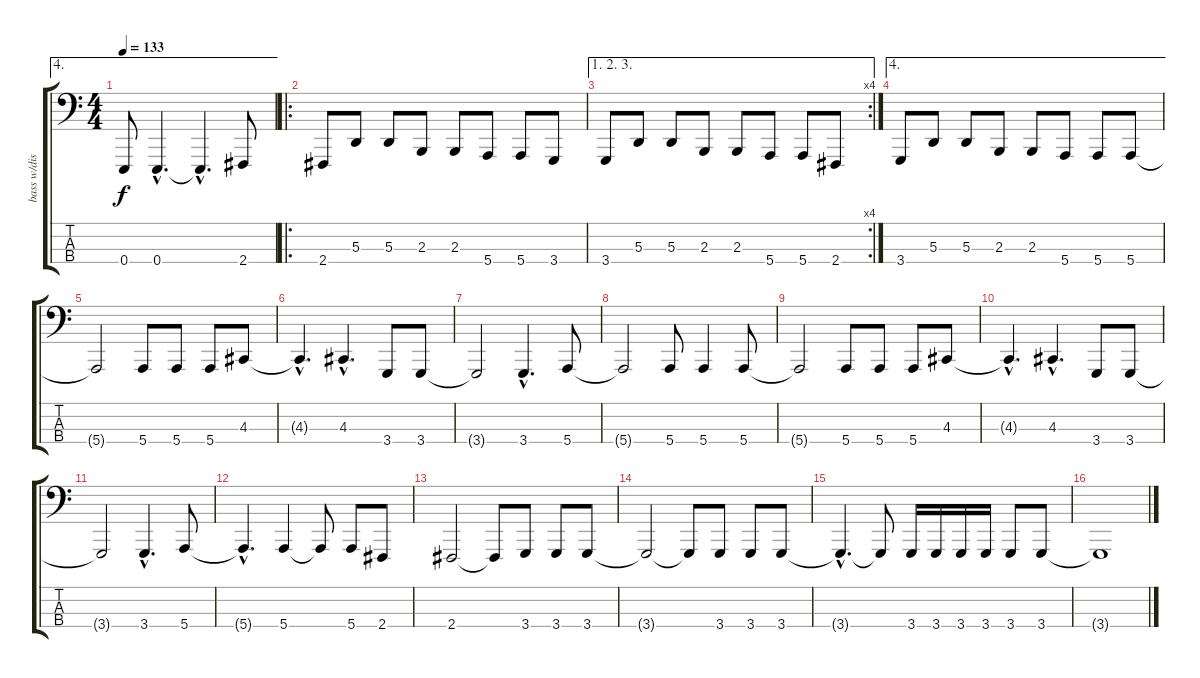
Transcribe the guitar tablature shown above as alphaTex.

\track ("bass w/dist" "bass w/dis") {instrument lead8bassandlead}
\staff {score tabs}
\tuning (G2 D2 A1 E1) {hide}
\ae 4
\ts (4 4)
\tempo 133
\clef f4
\ks c
0.4{t}.8{dy f} 0.4{hac}.4{d} 0.4{hac t}.4{d} 2.4.8 |
\ro
2.4.8 5.3.8 5.3.8 2.3.8 2.3.8 5.4.8 5.4.8 3.4.8 |
\ae (1 2 3)
\rc 4
3.4.8 5.3.8 5.3.8 2.3.8 2.3.8 5.4.8 5.4.8 2.4.8 |
\ae 4
3.4.8 5.3.8 5.3.8 2.3.8 2.3.8 5.4.8 5.4.8 5.4.8 |
5.4{t}.2 5.4.8 5.4.8 5.4.8 4.3.8 |
4.3{hac t}.4{d} 4.3{hac}.4{d} 3.4.8 3.4.8 |
3.4{t}.2 3.4{hac}.4{d} 5.4.8 |
5.4{t}.2 5.4.8 5.4.4 5.4.8 |
5.4{t}.2 5.4.8 5.4.8 5.4.8 4.3.8 |
4.3{hac t}.4{d} 4.3{hac}.4{d} 3.4.8 3.4.8 |
3.4{t}.2 3.4{hac}.4{d} 5.4.8 |
5.4{hac t}.4{d} 5.4.4 5.4{t}.8 5.4.8 2.4.8 |
2.4.2 2.4{t}.8 3.4.8 3.4.8 3.4.8 |
3.4{t}.2 3.4{t}.8 3.4.8 3.4.8 3.4.8 |
3.4{hac t}.4{d} 3.4{t}.8 3.4.16 3.4.16 3.4.16 3.4.16 3.4.8 3.4.8 |
3.4{t}.1
